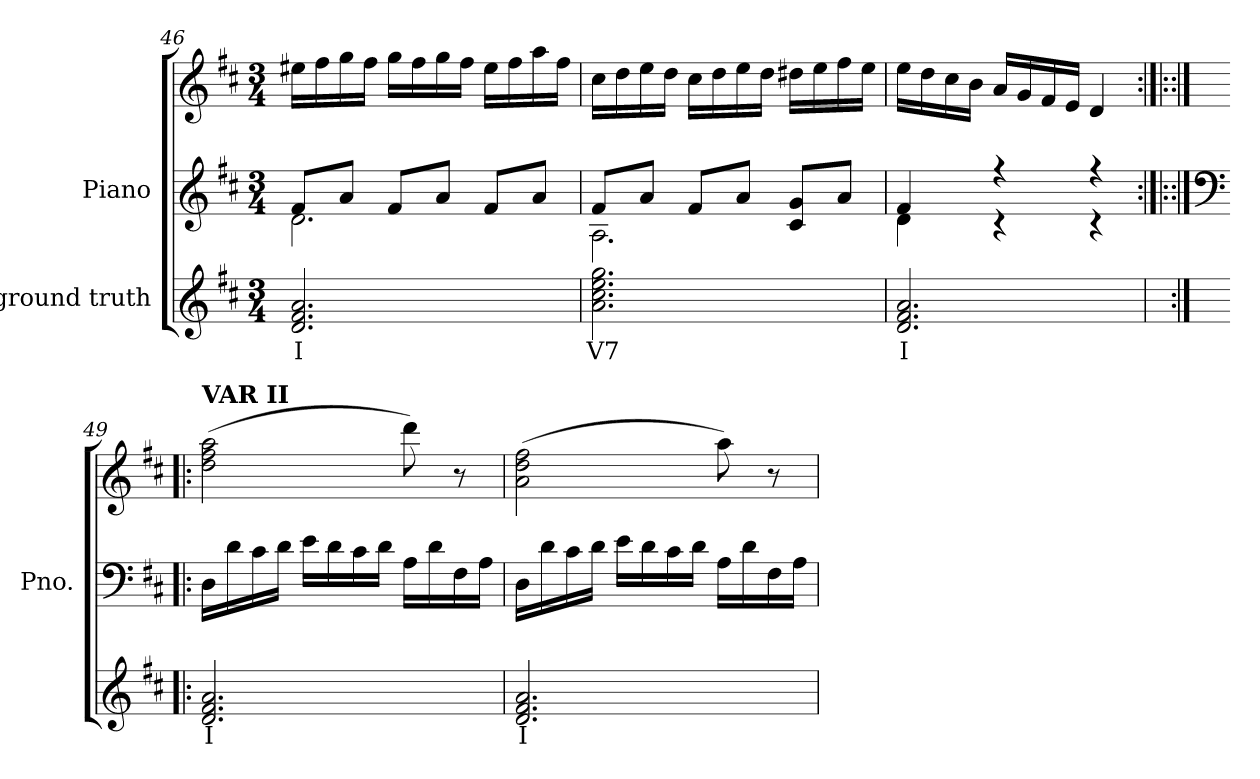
**kern	**text	**kern	**kern
*part2	*part2	*part1	*part1
*staff3	*staff3	*staff2	*staff1
*I"ground truth	*	*I"Piano	*
*	*	*I'Pno.	*
!!LO:PB:g=z
*	*	*clefG2	*clefG2
*k[f#c#]	*	*k[f#c#]	*k[f#c#]
*D:	*	*D:	*D:
*M3/4	*	*M3/4	*M3/4
=46	=46	=46	=46
*	*	*^	*
2.d 2.f# 2.a	I	8f#/L	2.d\	16ee#X\LL
.	.	.	.	16ff#\
.	.	8a/J	.	16gg\
.	.	.	.	16ff#\JJ
.	.	8f#/L	.	16gg\LL
.	.	.	.	16ff#\
.	.	8a/J	.	16gg\
.	.	.	.	16ff#\JJ
.	.	8f#/L	.	16ee#\LL
.	.	.	.	16ff#\
.	.	8a/J	.	16aa\
.	.	.	.	16ff#\JJ
=47	=47	=47	=47	=47
2.a 2.cc# 2.ee 2.gg	V7	8f#/L	2.A\	16cc#\LL
.	.	.	.	16dd\
.	.	8a/J	.	16ee\
.	.	.	.	16dd\JJ
.	.	8f#/L	.	16cc#\LL
.	.	.	.	16dd\
.	.	8a/J	.	16ee\
.	.	.	.	16dd\JJ
.	.	8c#/ 8g/L	.	16dd#X\LL
.	.	.	.	16ee\
.	.	8a/J	.	16ff#\
.	.	.	.	16ee\JJ
=48	=48	=48	=48	=48
2.d 2.f# 2.a	I	4f#/	4d\	16ee\LL
.	.	.	.	16dd\
.	.	.	.	16cc#\
.	.	.	.	16b\JJ
.	.	4r	4r	16a/LL
.	.	.	.	16g/
.	.	.	.	16f#/
.	.	.	.	16e/JJ
.	.	4r	4r	4d/
*	*	*v	*v	*
!!LO:LB:g=z
=49	=49:|!|:	=49:|!|:	=49:|!|:
*	*	*clefF4	*
*	*	*^	*
!	!	!	!	!LO:TX:a:B:t=VAR II
*	*	*v	*v	*
2.d 2.f# 2.a	I	16D\LL	(>2dd\ 2ff#\ 2aa\
.	.	16d\	.
.	.	16c#\	.
.	.	16d\JJ	.
.	.	16e\LL	.
.	.	16d\	.
.	.	16c#\	.
.	.	16d\JJ	.
.	.	16A\LL	8ddd\)
.	.	16d\	.
.	.	16F#\	8r
.	.	16A\JJ	.
=50	=50	=50	=50
2.d 2.f# 2.a	I	16D\LL	(>2a\ 2dd\ 2ff#\
.	.	16d\	.
.	.	16c#\	.
.	.	16d\JJ	.
.	.	16e\LL	.
.	.	16d\	.
.	.	16c#\	.
.	.	16d\JJ	.
.	.	16A\LL	8aa\)
.	.	16d\	.
.	.	16F#\	8r
.	.	16A\JJ	.
=	=	=	=
*-	*-	*-	*-
